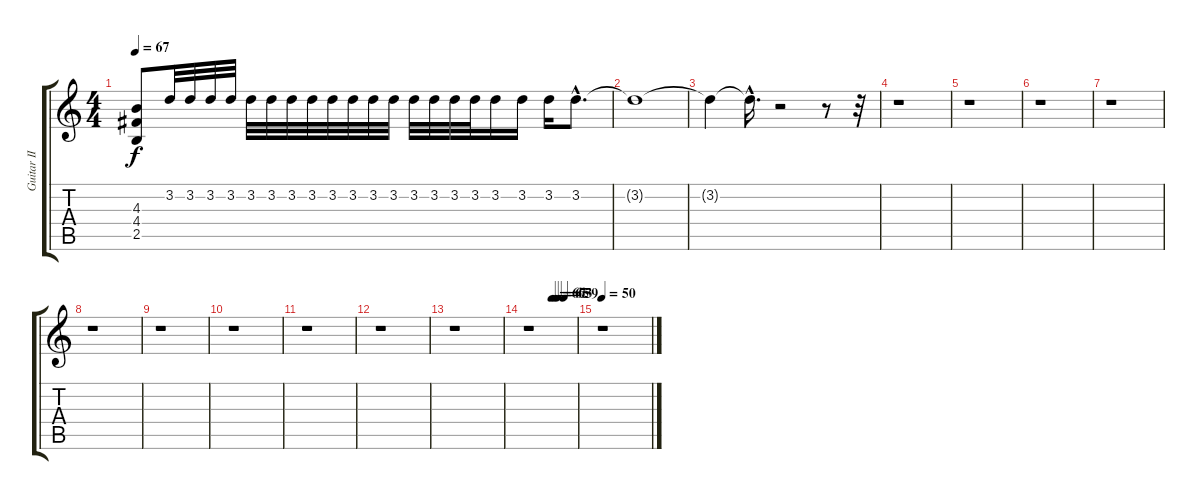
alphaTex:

\track ("Guitar II" "Guitar II") {instrument overdrivenguitar}
\staff {score tabs}
\tuning (E4 B3 G3 D3 A2 E2) {hide}
\ts (4 4)
\tempo 67
\clef g2
\ks c
(4.3 4.4 2.5).8{dy f} 3.2.32 3.2.32 3.2.32 3.2.32 3.2.32 3.2.32 3.2.32 3.2.32 3.2.32 3.2.32 3.2.32 3.2.32 3.2.32 3.2.32 3.2.32 3.2.32 3.2.16 3.2.16 3.2.16 3.2{hac}.8{d} |
3.2{t}.1 |
3.2{t}.4 3.2{hac t}.16{d} r.2 r.8 r.32 |
r.1 |
r.1 |
r.1 |
r.1 |
r.1 |
r.1 |
r.1 |
r.1 |
r.1 |
r.1 |
\tempo (67 0.5)
\tempo (65 0.5625)
\tempo (63 0.625)
\tempo (59 0.75)
r.1 |
\tempo 50
r.1
